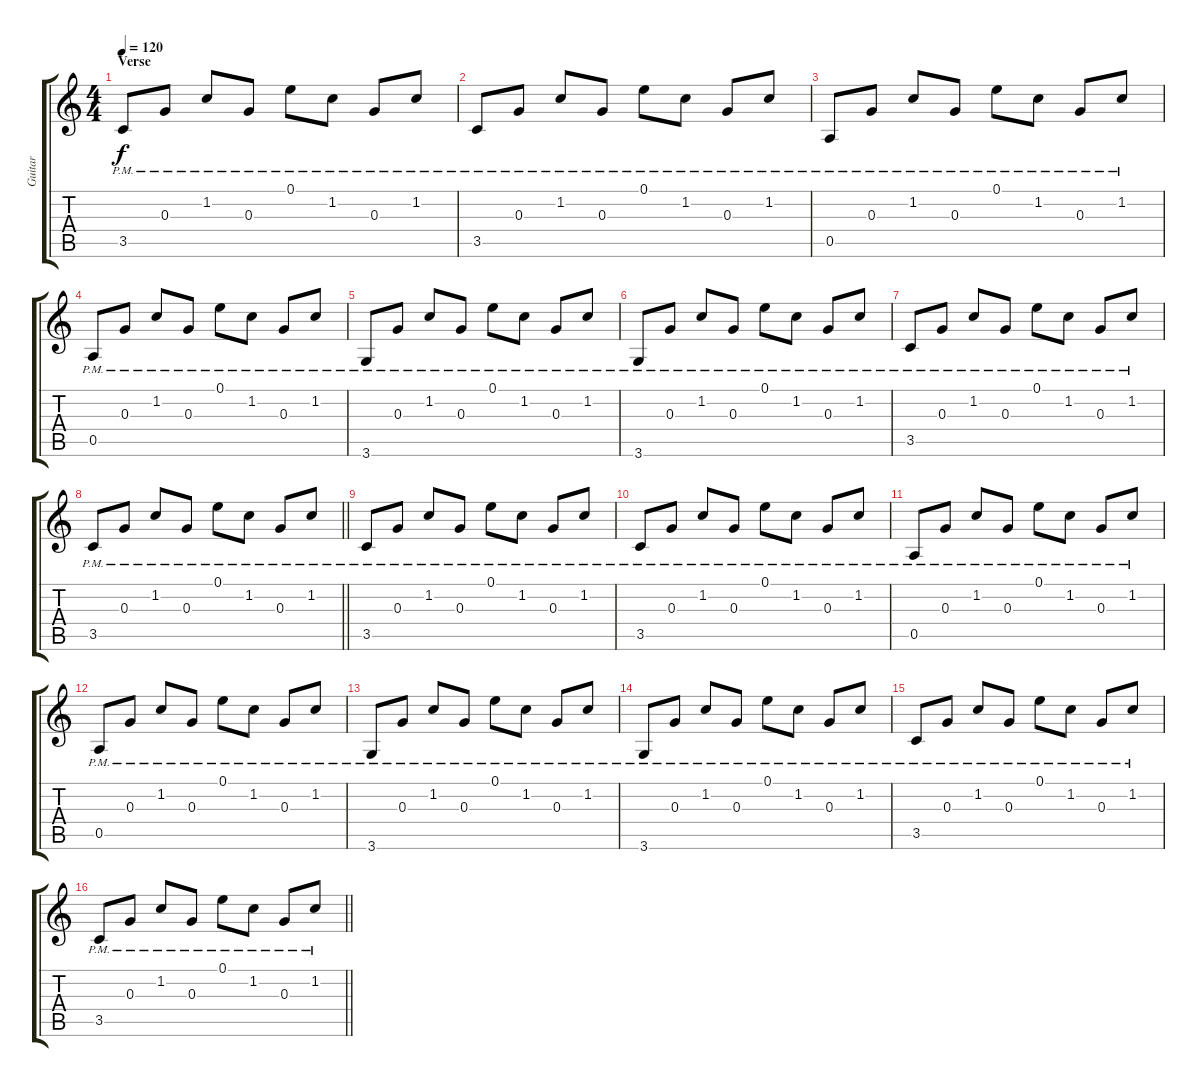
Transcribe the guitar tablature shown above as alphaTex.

\track ("Guitar" "Guitar") {instrument electricguitarclean}
\staff {score tabs}
\tuning (E4 B3 G3 D3 A2 E2) {hide}
\ts (4 4)
\section ("" "Verse")
\tempo 120
\clef g2
\ks c
3.5{pm}.8{dy f} 0.3{pm}.8 1.2{pm}.8 0.3{pm}.8 0.1{pm}.8 1.2{pm}.8 0.3{pm}.8 1.2{pm}.8 |
3.5{pm}.8 0.3{pm}.8 1.2{pm}.8 0.3{pm}.8 0.1{pm}.8 1.2{pm}.8 0.3{pm}.8 1.2{pm}.8 |
0.5{pm}.8 0.3{pm}.8 1.2{pm}.8 0.3{pm}.8 0.1{pm}.8 1.2{pm}.8 0.3{pm}.8 1.2{pm}.8 |
0.5{pm}.8 0.3{pm}.8 1.2{pm}.8 0.3{pm}.8 0.1{pm}.8 1.2{pm}.8 0.3{pm}.8 1.2{pm}.8 |
3.6{pm}.8 0.3{pm}.8 1.2{pm}.8 0.3{pm}.8 0.1{pm}.8 1.2{pm}.8 0.3{pm}.8 1.2{pm}.8 |
3.6{pm}.8 0.3{pm}.8 1.2{pm}.8 0.3{pm}.8 0.1{pm}.8 1.2{pm}.8 0.3{pm}.8 1.2{pm}.8 |
3.5{pm}.8 0.3{pm}.8 1.2{pm}.8 0.3{pm}.8 0.1{pm}.8 1.2{pm}.8 0.3{pm}.8 1.2{pm}.8 |
\barLineRight lightlight
3.5{pm}.8 0.3{pm}.8 1.2{pm}.8 0.3{pm}.8 0.1{pm}.8 1.2{pm}.8 0.3{pm}.8 1.2{pm}.8 |
3.5{pm}.8 0.3{pm}.8 1.2{pm}.8 0.3{pm}.8 0.1{pm}.8 1.2{pm}.8 0.3{pm}.8 1.2{pm}.8 |
3.5{pm}.8 0.3{pm}.8 1.2{pm}.8 0.3{pm}.8 0.1{pm}.8 1.2{pm}.8 0.3{pm}.8 1.2{pm}.8 |
0.5{pm}.8 0.3{pm}.8 1.2{pm}.8 0.3{pm}.8 0.1{pm}.8 1.2{pm}.8 0.3{pm}.8 1.2{pm}.8 |
0.5{pm}.8 0.3{pm}.8 1.2{pm}.8 0.3{pm}.8 0.1{pm}.8 1.2{pm}.8 0.3{pm}.8 1.2{pm}.8 |
3.6{pm}.8 0.3{pm}.8 1.2{pm}.8 0.3{pm}.8 0.1{pm}.8 1.2{pm}.8 0.3{pm}.8 1.2{pm}.8 |
3.6{pm}.8 0.3{pm}.8 1.2{pm}.8 0.3{pm}.8 0.1{pm}.8 1.2{pm}.8 0.3{pm}.8 1.2{pm}.8 |
3.5{pm}.8 0.3{pm}.8 1.2{pm}.8 0.3{pm}.8 0.1{pm}.8 1.2{pm}.8 0.3{pm}.8 1.2{pm}.8 |
\barLineRight lightlight
3.5{pm}.8 0.3{pm}.8 1.2{pm}.8 0.3{pm}.8 0.1{pm}.8 1.2{pm}.8 0.3{pm}.8 1.2{pm}.8
